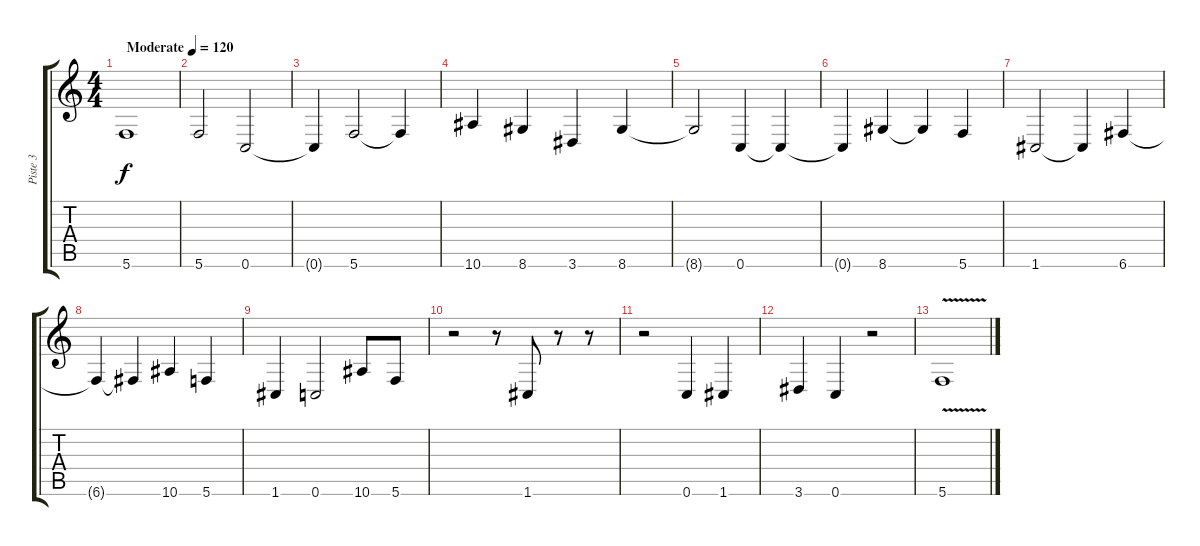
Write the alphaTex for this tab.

\track ("Piste 3" "Piste 3") {instrument acousticguitarsteel}
\staff {score tabs}
\tuning (D4 A3 F3 C3 G2 C2) {hide}
\ts (4 4)
\tempo (120 "Moderate")
\clef g2
\ks c
5.6.1{dy f instrument acousticguitarsteel} |
5.6.2 0.6.2 |
0.6{t}.4 5.6.2 5.6{t}.4 |
10.6.4 8.6.4 3.6.4 8.6.4 |
8.6{t}.2 0.6.4 0.6{t}.4 |
0.6{t}.4 8.6.4 8.6{t}.4 5.6.4 |
1.6.2 1.6{t}.4 6.6.4 |
6.6{t}.4 6.6{t}.4 10.6.4 5.6.4 |
1.6.4 0.6.2 10.6.8 5.6.8 |
r.2 r.8 1.6.8 r.8 r.8 |
r.2 0.6.4 1.6.4 |
3.6.4 0.6.4 r.2 |
5.6{v}.1
